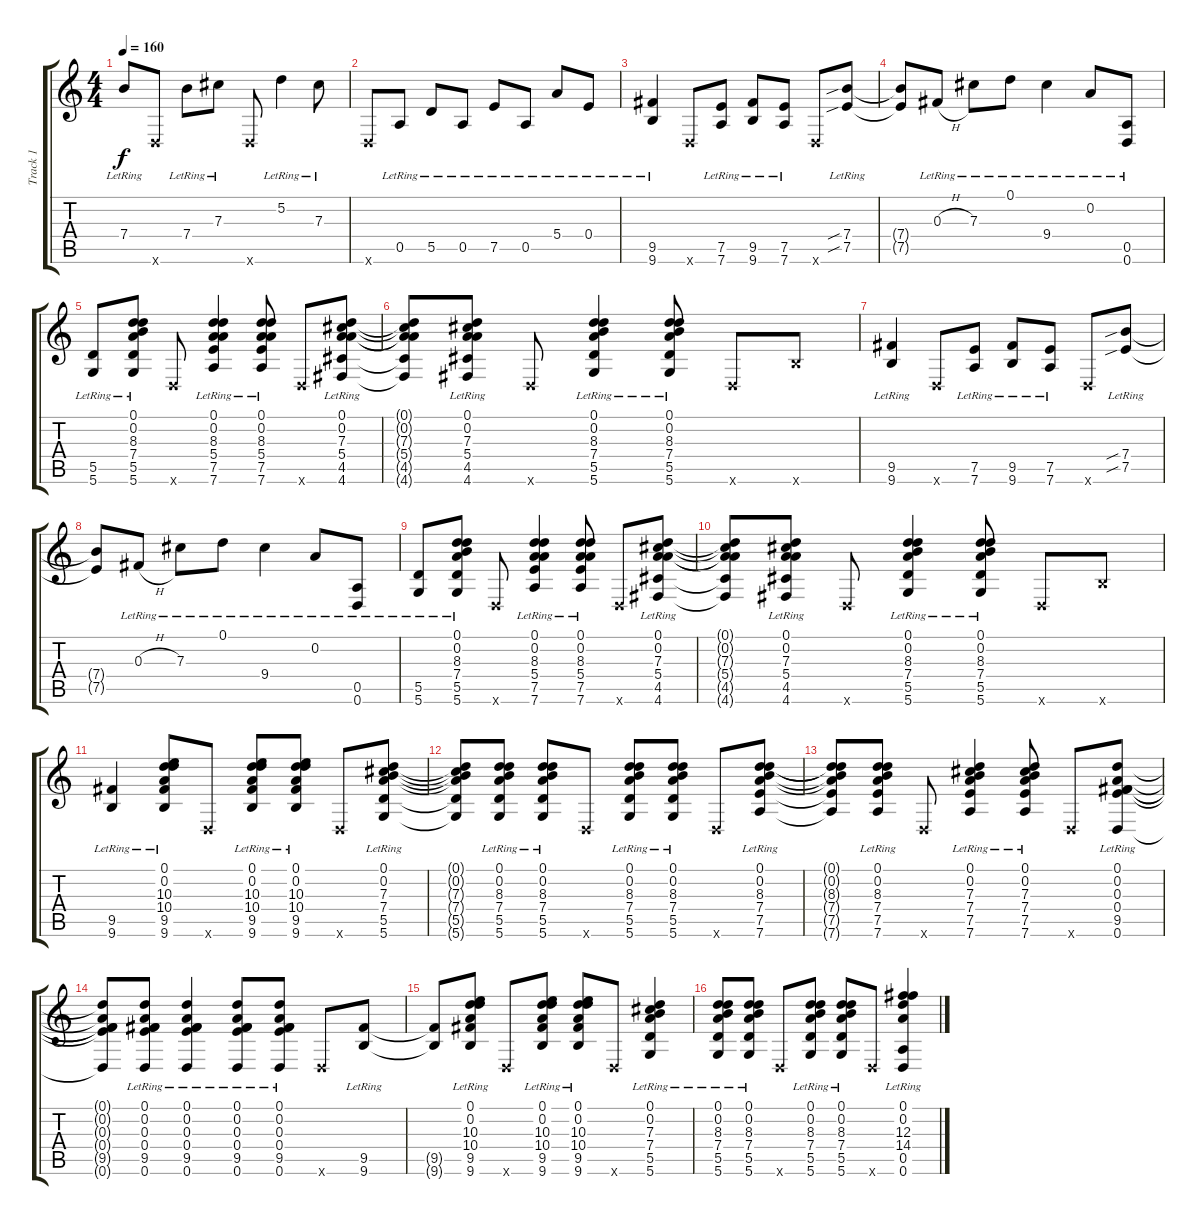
\track ("Track 1" "Track 1") {instrument acousticguitarsteel}
\staff {score tabs}
\tuning (D4 A3 Gb3 E3 A2 D2) {hide}
\ts (4 4)
\tempo 160
\clef g2
\ks c
7.4{lr}.8{dy f} 0.6{x}.8 7.4{lr}.8 7.3{lr}.8 0.6{x}.8 5.2{lr}.4 7.3{lr}.8 |
0.6{x}.8 0.5{lr}.8 5.5{lr}.8 0.5{lr}.8 7.5{lr}.8 0.5{lr}.8 5.4{lr}.8 0.4{lr}.8 |
(9.5{lr} 9.6{lr}).4 0.6{x}.8 (7.5{lr} 7.6{lr}).8 (9.5{lr} 9.6{lr}).8 (7.5{lr} 7.6{lr}).8 0.6{x}.8 (7.4{sib lr} 7.5{sib lr}).8 |
(7.4{t} 7.5{t}).8 0.3{h lr}.8 7.3{lr}.8 0.1{lr}.8 9.4{lr}.4 0.2{lr}.8 (0.5{lr} 0.6{lr}).8 |
(5.5{lr} 5.6{lr}).8 (0.1{lr} 0.2{lr} 8.3{lr} 7.4{lr} 5.5{lr} 5.6{lr}).8 0.6{x}.8 (0.1{lr} 0.2{lr} 8.3{lr} 5.4{lr} 7.5{lr} 7.6{lr}).4 (0.1{lr} 0.2{lr} 8.3{lr} 5.4{lr} 7.5{lr} 7.6{lr}).8 0.6{x}.8 (0.1{lr} 0.2{lr} 7.3{lr} 5.4{lr} 4.5{lr} 4.6{lr}).8 |
(0.1{t} 0.2{t} 7.3{t} 5.4{t} 4.5{t} 4.6{t}).8 (0.1{lr} 0.2{lr} 7.3{lr} 5.4{lr} 4.5{lr} 4.6{lr}).8 0.6{x}.8 (0.1{lr} 0.2{lr} 8.3{lr} 7.4{lr} 5.5{lr} 5.6{lr}).4 (0.1{lr} 0.2{lr} 8.3{lr} 7.4{lr} 5.5{lr} 5.6{lr}).8 0.6{x}.8 9.6{x}.8 |
(9.5{lr} 9.6{lr}).4 0.6{x}.8 (7.5{lr} 7.6{lr}).8 (9.5{lr} 9.6{lr}).8 (7.5{lr} 7.6{lr}).8 0.6{x}.8 (7.4{sib lr} 7.5{sib lr}).8 |
(7.4{t} 7.5{t}).8 0.3{h lr}.8 7.3{lr}.8 0.1{lr}.8 9.4{lr}.4 0.2{lr}.8 (0.5{lr} 0.6{lr}).8 |
(5.5{lr} 5.6{lr}).8 (0.1{lr} 0.2{lr} 8.3{lr} 7.4{lr} 5.5{lr} 5.6{lr}).8 0.6{x}.8 (0.1{lr} 0.2{lr} 8.3{lr} 5.4{lr} 7.5{lr} 7.6{lr}).4 (0.1{lr} 0.2{lr} 8.3{lr} 5.4{lr} 7.5{lr} 7.6{lr}).8 0.6{x}.8 (0.1{lr} 0.2{lr} 7.3{lr} 5.4{lr} 4.5{lr} 4.6{lr}).8 |
(0.1{t} 0.2{t} 7.3{t} 5.4{t} 4.5{t} 4.6{t}).8 (0.1{lr} 0.2{lr} 7.3{lr} 5.4{lr} 4.5{lr} 4.6{lr}).8 0.6{x}.8 (0.1{lr} 0.2{lr} 8.3{lr} 7.4{lr} 5.5{lr} 5.6{lr}).4 (0.1{lr} 0.2{lr} 8.3{lr} 7.4{lr} 5.5{lr} 5.6{lr}).8 0.6{x}.8 9.6{x}.8 |
(9.5{lr} 9.6{lr}).4 (0.1{lr} 0.2{lr} 10.3{lr} 10.4{lr} 9.5{lr} 9.6{lr}).8 0.6{x}.8 (0.1{lr} 0.2{lr} 10.3{lr} 10.4{lr} 9.5{lr} 9.6{lr}).8 (0.1{lr} 0.2{lr} 10.3{lr} 10.4{lr} 9.5{lr} 9.6{lr}).8 0.6{x}.8 (0.1{lr} 0.2{lr} 7.3{lr} 7.4{lr} 5.5{lr} 5.6{lr}).8 |
(0.1{t} 0.2{t} 7.3{t} 7.4{t} 5.5{t} 5.6{t}).8 (0.1{lr} 0.2{lr} 8.3{lr} 7.4{lr} 5.5{lr} 5.6{lr}).8 (0.1{lr} 0.2{lr} 8.3{lr} 7.4{lr} 5.5{lr} 5.6{lr}).8 0.6{x}.8 (0.1{lr} 0.2{lr} 8.3{lr} 7.4{lr} 5.5{lr} 5.6{lr}).8 (0.1{lr} 0.2{lr} 8.3{lr} 7.4{lr} 5.5{lr} 5.6{lr}).8 0.6{x}.8 (0.1{lr} 0.2{lr} 8.3{lr} 7.4{lr} 7.5{lr} 7.6{lr}).8 |
(0.1{t} 0.2{t} 8.3{t} 7.4{t} 7.5{t} 7.6{t}).8 (0.1{lr} 0.2{lr} 8.3{lr} 7.4{lr} 7.5{lr} 7.6{lr}).8 0.6{x}.8 (0.1{lr} 0.2{lr} 7.3{lr} 7.4{lr} 7.5{lr} 7.6{lr}).4 (0.1{lr} 0.2{lr} 7.3{lr} 7.4{lr} 7.5{lr} 7.6{lr}).8 0.6{x}.8 (0.1{lr} 0.2{lr} 0.3{lr} 0.4{lr} 9.5{lr} 0.6{lr}).8 |
(0.1{t} 0.2{t} 0.3{t} 0.4{t} 9.5{t} 0.6{t}).8 (0.1{lr} 0.2{lr} 0.3{lr} 0.4{lr} 9.5{lr} 0.6{lr}).8 (0.1{lr} 0.2{lr} 0.3{lr} 0.4{lr} 9.5{lr} 0.6{lr}).4 (0.1{lr} 0.2{lr} 0.3{lr} 0.4{lr} 9.5{lr} 0.6{lr}).8 (0.1{lr} 0.2{lr} 0.3{lr} 0.4{lr} 9.5{lr} 0.6{lr}).8 0.6{x}.8 (9.5{lr} 9.6{lr}).8 |
(9.5{t} 9.6{t}).8 (0.1{lr} 0.2{lr} 10.3{lr} 10.4{lr} 9.5{lr} 9.6{lr}).8 0.6{x}.8 (0.1{lr} 0.2{lr} 10.3{lr} 10.4{lr} 9.5{lr} 9.6{lr}).8 (0.1{lr} 0.2{lr} 10.3{lr} 10.4{lr} 9.5{lr} 9.6{lr}).8 0.6{x}.8 (0.1{lr} 0.2{lr} 7.3{lr} 7.4{lr} 5.5{lr} 5.6{lr}).4 |
(0.1{lr} 0.2{lr} 8.3{lr} 7.4{lr} 5.5{lr} 5.6{lr}).8 (0.1{lr} 0.2{lr} 8.3{lr} 7.4{lr} 5.5{lr} 5.6{lr}).8 0.6{x}.8 (0.1{lr} 0.2{lr} 8.3{lr} 7.4{lr} 5.5{lr} 5.6{lr}).8 (0.1{lr} 0.2{lr} 8.3{lr} 7.4{lr} 5.5{lr} 5.6{lr}).8 0.6{x}.8 (0.1{lr} 0.2{lr} 12.3{lr} 14.4{lr} 0.5{lr} 0.6{lr}).4
